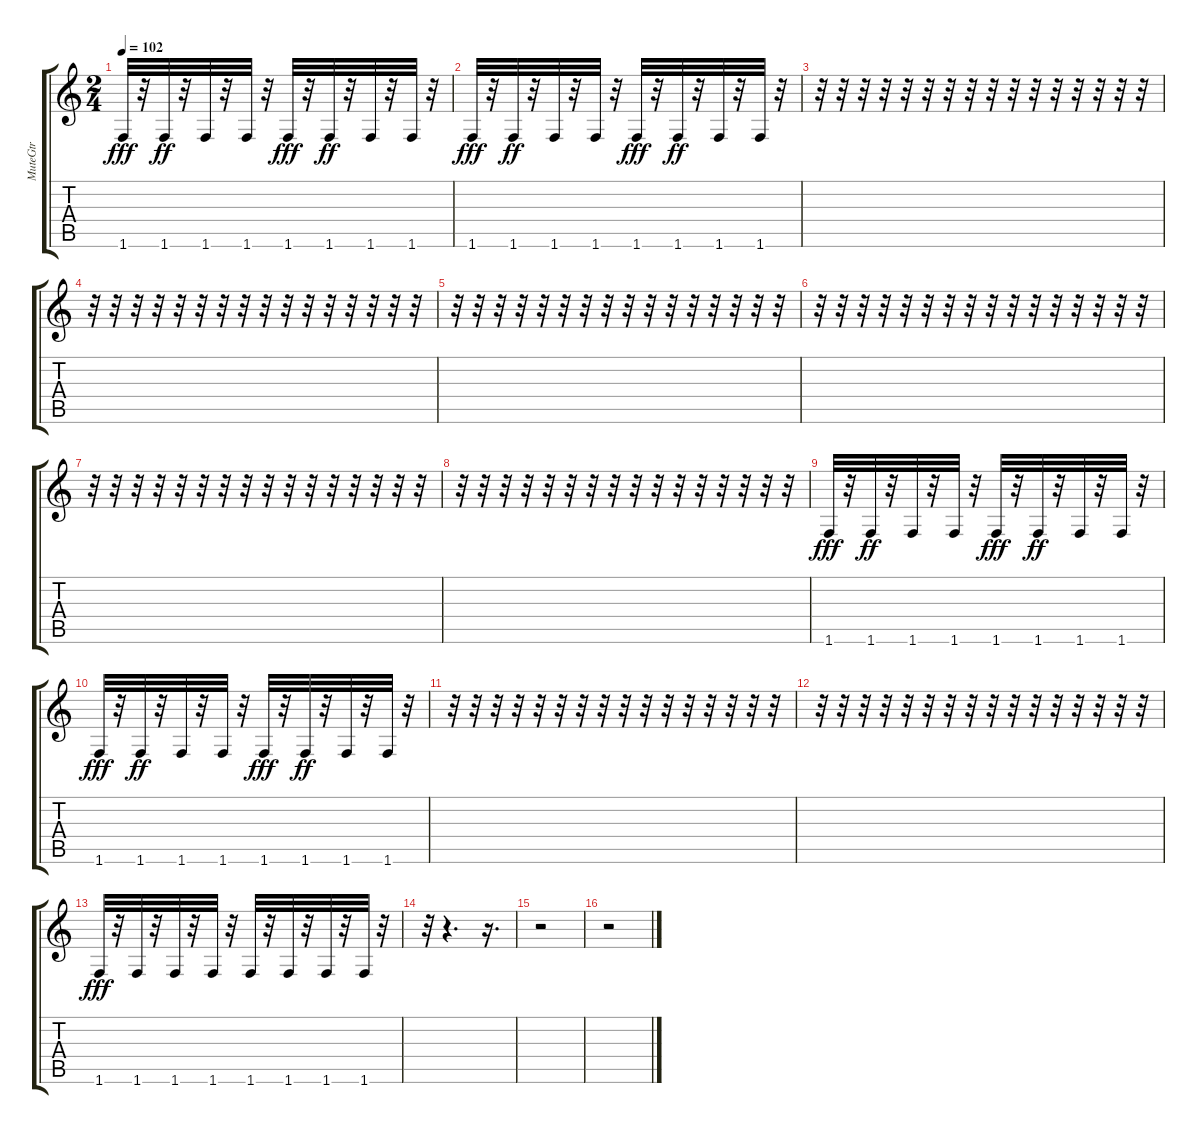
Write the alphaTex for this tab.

\track ("MuteGtr" "MuteGtr") {instrument distortionguitar}
\staff {score tabs}
\tuning (E4 B3 G3 D3 A2 E2) {hide}
\ts (2 4)
\tempo 102
\clef g2
\ks c
1.6.32{dy fff} r.32 1.6.32{dy ff} r.32 1.6.32 r.32 1.6.32 r.32 1.6.32{dy fff} r.32 1.6.32{dy ff} r.32 1.6.32 r.32 1.6.32 r.32 |
1.6.32{dy fff} r.32 1.6.32{dy ff} r.32 1.6.32 r.32 1.6.32 r.32 1.6.32{dy fff} r.32 1.6.32{dy ff} r.32 1.6.32 r.32 1.6.32 r.32 |
r.32 r.32 r.32 r.32 r.32 r.32 r.32 r.32 r.32 r.32 r.32 r.32 r.32 r.32 r.32 r.32 |
r.32 r.32 r.32 r.32 r.32 r.32 r.32 r.32 r.32 r.32 r.32 r.32 r.32 r.32 r.32 r.32 |
r.32 r.32 r.32 r.32 r.32 r.32 r.32 r.32 r.32 r.32 r.32 r.32 r.32 r.32 r.32 r.32 |
r.32 r.32 r.32 r.32 r.32 r.32 r.32 r.32 r.32 r.32 r.32 r.32 r.32 r.32 r.32 r.32 |
r.32 r.32 r.32 r.32 r.32 r.32 r.32 r.32 r.32 r.32 r.32 r.32 r.32 r.32 r.32 r.32 |
r.32 r.32 r.32 r.32 r.32 r.32 r.32 r.32 r.32 r.32 r.32 r.32 r.32 r.32 r.32 r.32 |
1.6.32{dy fff} r.32 1.6.32{dy ff} r.32 1.6.32 r.32 1.6.32 r.32 1.6.32{dy fff} r.32 1.6.32{dy ff} r.32 1.6.32 r.32 1.6.32 r.32 |
1.6.32{dy fff} r.32 1.6.32{dy ff} r.32 1.6.32 r.32 1.6.32 r.32 1.6.32{dy fff} r.32 1.6.32{dy ff} r.32 1.6.32 r.32 1.6.32 r.32 |
r.32 r.32 r.32 r.32 r.32 r.32 r.32 r.32 r.32 r.32 r.32 r.32 r.32 r.32 r.32 r.32 |
r.32 r.32 r.32 r.32 r.32 r.32 r.32 r.32 r.32 r.32 r.32 r.32 r.32 r.32 r.32 r.32 |
1.6.32{dy fff} r.32 1.6.32 r.32 1.6.32 r.32 1.6.32 r.32 1.6.32 r.32 1.6.32 r.32 1.6.32 r.32 1.6.32 r.32 |
r.32 r.4{d} r.16{d} |
r.2 |
r.2
